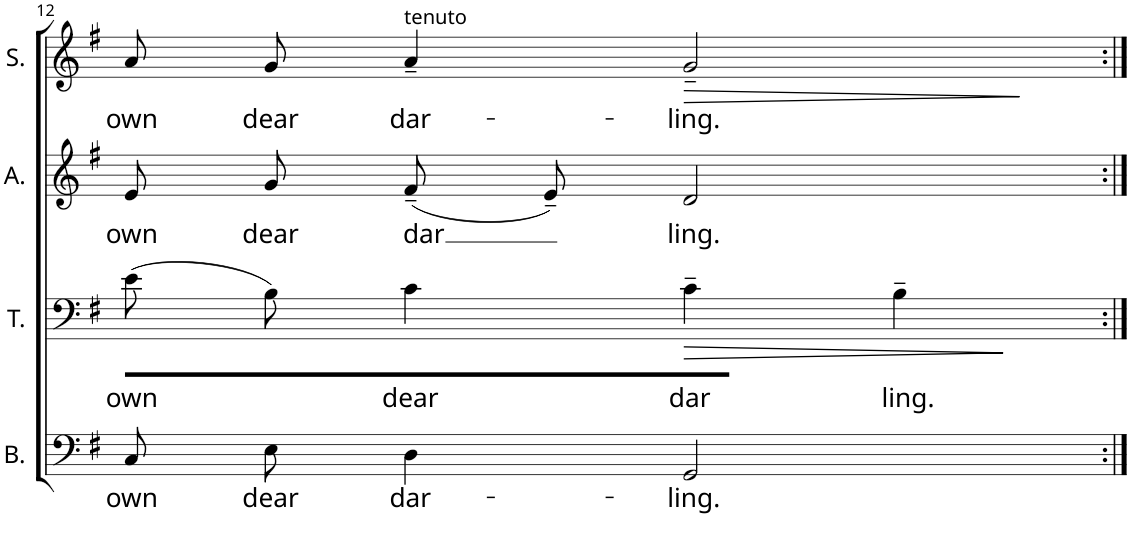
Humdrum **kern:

**kern	**text	**kern	**text	**dynam	**kern	**text	**kern	**text	**dynam
*part4	*part4	*part3	*part3	*part3	*part2	*part2	*part1	*part1	*part1
*staff4	*staff4	*staff3	*staff3	*staff3	*staff2	*staff2	*staff1	*staff1	*staff1
*I"Bass	*	*I"Tenor	*	*	*I"Alto	*	*I"Soprano	*	*
*I'B.	*	*I'T.	*	*	*I'A.	*	*I'S.	*	*
!!LO:PB:g=z
*clefF4	*	*clefF4	*	*	*clefG2	*	*clefG2	*	*
*k[f#]	*	*k[f#]	*	*	*k[f#]	*	*k[f#]	*	*
*M4/4	*	*M4/4	*	*	*M4/4	*	*M4/4	*	*
=12	=12	=12	=12	=12	=12	=12	=12	=12	=12
!	!LO:LY:b	!	!LO:LY:b	!	!	!LO:LY:b	!	!LO:LY:b	!
8C\L	own	(8e\L	own	.	8e/L	own	8a/L	own	.
!	!LO:LY:b	!	!	!	!	!LO:LY:b	!	!LO:LY:b	!
8E\J	dear	8B\J)	.	.	8g/J	dear	8g/J	dear	.
!	!	!	!	!	!	!	!LO:TX:a:t=tenuto	!	!
!	!LO:LY:b	!	!LO:LY:b	!	!	!LO:LY:b	!	!LO:LY:b	!
4D\	dar-	4c\	dear	.	(8f#~/L	dar	4a~/	dar-	.
.	.	.	.	.	8e~/J)	.	.	.	.
!	!LO:LY:b	!	!LO:LY:b	!LO:HP:b	!	!LO:LY:b	!	!LO:LY:b	!LO:HP:b
2GG/	-ling.	4c~\	dar	>	2d/	ling.	2g~/	-ling.	>
!	!	!	!LO:LY:b	!	!	!	!	!	!
.	.	4B~\	ling.	.	.	.	.	.	.
.	.	.	.	]	.	.	.	.	]
=:|!	=:|!	=:|!	=:|!	=:|!	=:|!	=:|!	=:|!	=:|!	=:|!
*-	*-	*-	*-	*-	*-	*-	*-	*-	*-
